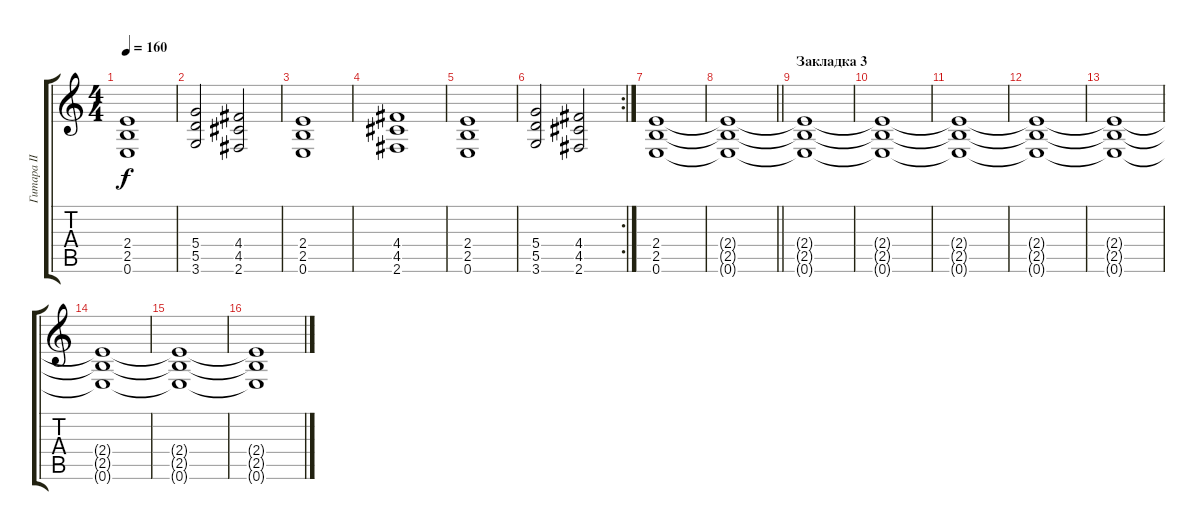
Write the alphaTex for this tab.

\track ("Гитара II" "Гитара II") {instrument distortionguitar}
\staff {score tabs}
\tuning (E4 B3 G3 D3 A2 E2) {hide}
\ts (4 4)
\tempo 160
\clef g2
\ks c
(2.4 2.5 0.6).1{dy f} |
(5.4 5.5 3.6).2 (4.4 4.5 2.6).2 |
(2.4 2.5 0.6).1 |
(4.4 4.5 2.6).1 |
(2.4 2.5 0.6).1 |
\rc 2
(5.4 5.5 3.6).2 (4.4 4.5 2.6).2 |
(2.4 2.5 0.6).1 |
\barLineRight lightlight
(2.4{t} 2.5{t} 0.6{t}).1 |
\section ("" "Закладка 3")
(2.4{t} 2.5{t} 0.6{t}).1{volume 9} |
(2.4{t} 2.5{t} 0.6{t}).1 |
(2.4{t} 2.5{t} 0.6{t}).1 |
(2.4{t} 2.5{t} 0.6{t}).1 |
(2.4{t} 2.5{t} 0.6{t}).1{volume 8} |
(2.4{t} 2.5{t} 0.6{t}).1 |
(2.4{t} 2.5{t} 0.6{t}).1 |
(2.4{t} 2.5{t} 0.6{t}).1
